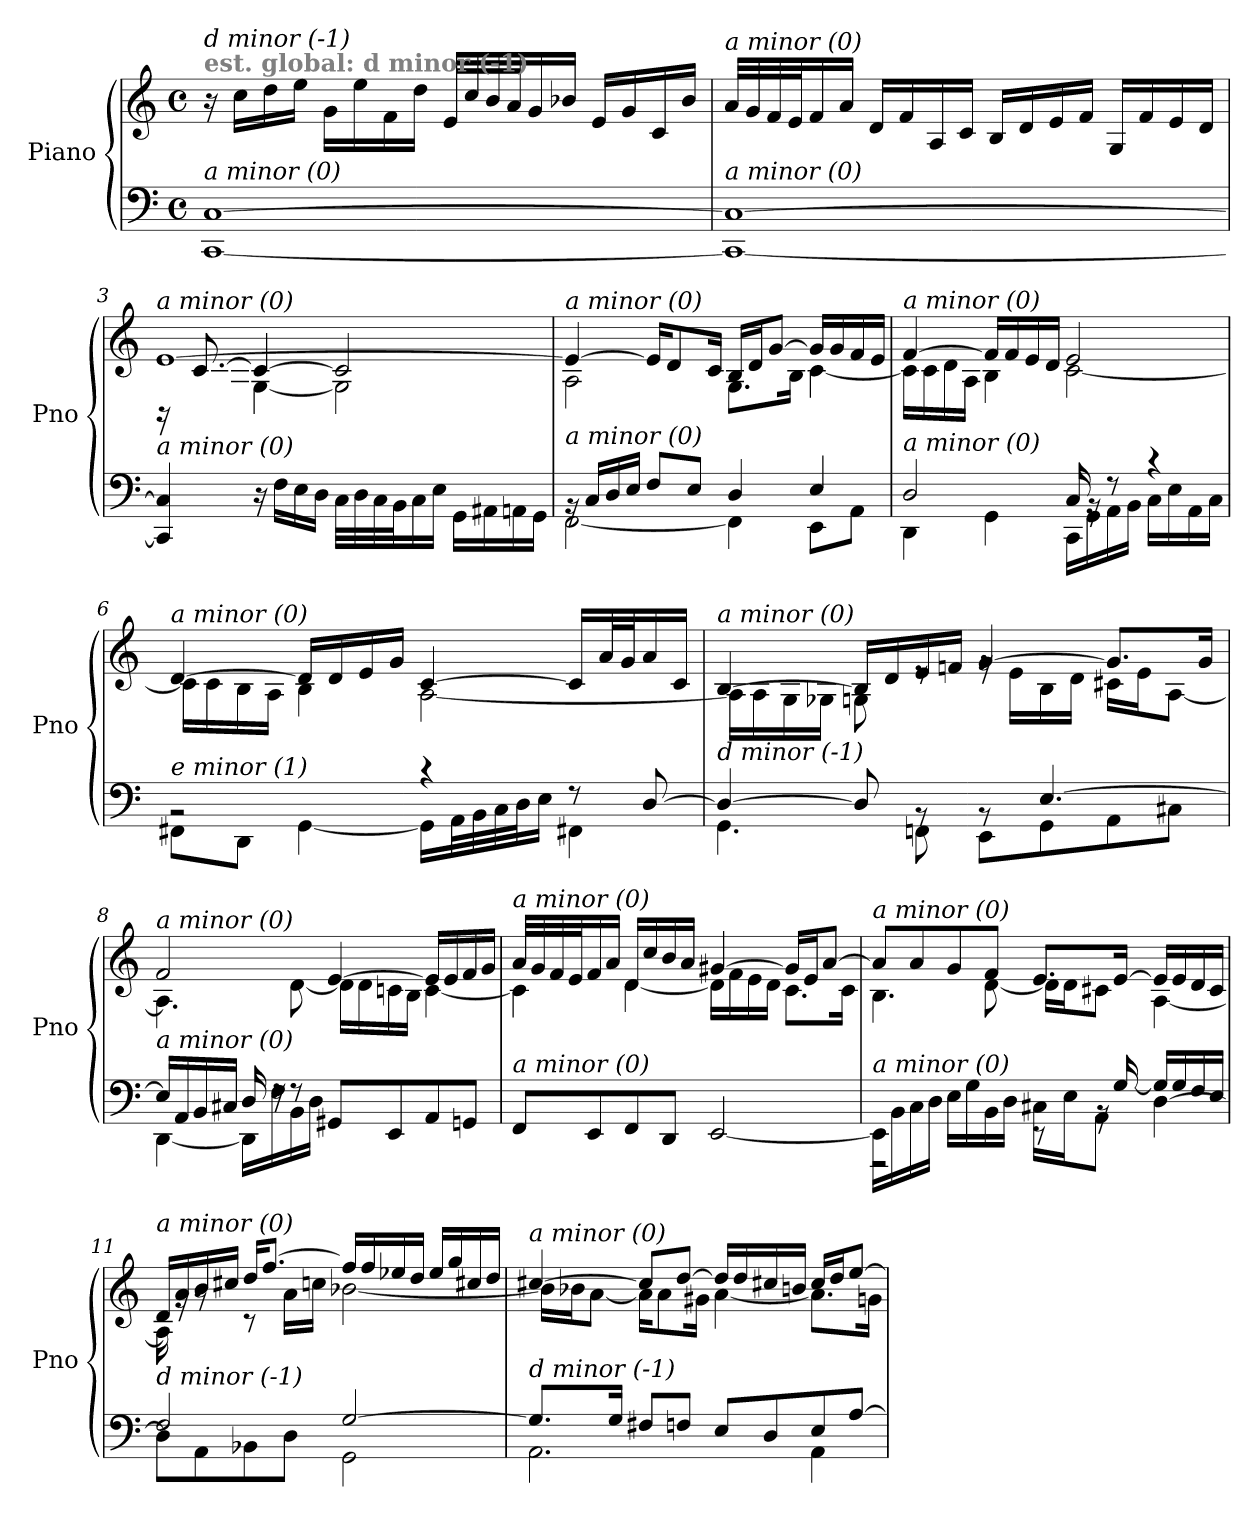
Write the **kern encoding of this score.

**kern	**kern
*part1	*part1
*staff2	*staff1
*I"Piano	*
*I'Pno	*
*clefF4	*clefG2
*k[]	*k[]
*M4/4	*M4/4
*met(c)	*met(c)
=1	=1
!	!LO:TX:a:B:color=#808080:t=est. global&colon; d minor (-1)
!	!LO:TX:i:t=d minor (-1)
!LO:TX:i:t=a minor (0)	!
[1CC [1C	16r
.	16cc\LL
.	16dd\
.	16ee\JJ
.	16g\LL
.	16ee\
.	16f\
.	16dd\JJ
.	32e/LLL
.	32cc/
.	32b/
.	32a/J
.	16g/
.	16b-X/JJ
.	16e/LL
.	16g/
.	16c/
.	16b-/JJ
=2	=2
!	!LO:TX:i:t=a minor (0)
!LO:TX:i:t=a minor (0)	!
1CC_ 1C_	32a/LLL
.	32g/
.	32f/
.	32e/J
.	16f/
.	16a/JJ
.	16d/LL
.	16f/
.	16A/
.	16c/JJ
.	16B/LL
.	16d/
.	16e/
.	16f/JJ
.	16G/LL
.	16f/
.	16e/
.	16d/JJ
!!LO:LB:g=z
=3	=3
*^	*^
*	*	*	*^
!	!	!LO:TX:i:t=a minor (0)	!	!
!LO:TX:i:t=a minor (0)	!	!	!	!
16ryy	4CC/] 4C/]	[1e	16ryy	16rBB
2...ryy	.	.	16c\LLyy	[8.c/
.	.	.	16B\	.
.	.	.	16A\JJ	.
.	16r	.	[4G\	4c/_
.	16F\LL	.	.	.
.	16E\	.	.	.
.	16D\JJ	.	.	.
.	32C\LLL	.	2G\]	2c/]
.	32D\	.	.	.
.	32C\	.	.	.
.	32BB\J	.	.	.
.	16C\	.	.	.
.	16E\JJ	.	.	.
.	16GG\LL	.	.	.
.	16AA#Xi\	.	.	.
.	16AA\	.	.	.
.	16GG\JJ	.	.	.
*	*	*	*v	*v
=4	=4	=4	=4
!	!	!LO:TX:i:t=a minor (0)	!
!LO:TX:i:t=a minor (0)	!	!	!
16rBB	[2FF\	4e/_	2A\
16C/LL	.	.	.
16D/	.	.	.
16E/JJ	.	.	.
8F/L	.	16e/KL]	.
.	.	8d/	.
8E/J	.	.	.
.	.	16c/Jk	.
4D/	4FF\]	16B/LL	8.G\L
.	.	16d/J	.
.	.	[8g/J	.
.	.	.	16B\Jk
4E/	8EE\L	16g/LL]	[4c\
.	.	16g/	.
.	8AA\J	16f/	.
.	.	16e/JJ	.
=5	=5	=5	=5
!	!	!LO:TX:i:t=a minor (0)	!
!LO:TX:i:t=a minor (0)	!	!	!
2D/	4DD\	[4f/	16c\LL]
.	.	.	16c\
.	.	.	16d\
.	.	.	16A\JJ
.	4GG\	16f/LL]	4B\
.	.	16f/	.
.	.	16e/	.
.	.	16d/JJ	.
16C/	16CC\LL	2e/	[2c\
16rBB	16GG\	.	.
8r	16AA\	.	.
.	16BB\JJ	.	.
4r	16C\LL	.	.
.	16E\	.	.
.	16AA\	.	.
.	16C\JJ	.	.
!!LO:LB:g=z	!!
=6	=6	=6	=6
!	!	!LO:TX:i:t=a minor (0)	!
!LO:TX:i:t=e minor (1)	!	!	!
2rBB	8FF#X\L	[4d/	16c\LL]
.	.	.	16c\
.	8DD\J	.	16B\
.	.	.	16A\JJ
.	[4GG\	16d/LL]	4B\
.	.	16d/	.
.	.	16e/	.
.	.	16g/JJ	.
4r	16GG\LL]	[4c/	[2A\
.	32AA\L	.	.
.	32BB\	.	.
.	32C\	.	.
.	32D\J	.	.
.	16E\JJ	.	.
8r	4FF#X\	16c/LL]	.
.	.	32a/L	.
.	.	32g/J	.
[8D/	.	16a/	.
.	.	16c/JJ	.
=7	=7	=7	=7
!	!	!LO:TX:i:t=a minor (0)	!
!LO:TX:i:t=d minor (-1)	!	!	!
4D/_	4.GG\	[4B/	16A\LL]
.	.	.	16A\
.	.	.	16G\
.	.	.	16G-Xi\JJ
8D/]	.	16B/LL]	8G\
.	.	16d/	.
8rBB	8FFn\	16e/	8re
.	.	16fn/JJ	.
8rBB	8EE\L	[4g/	16rg
.	.	.	16e\LL
[4.E/	8GG\	.	16B\
.	.	.	16d\JJ
.	8AA\	8.g/L]	16c#X\LL
.	.	.	16e\J
.	8C#X\J	.	[8A\J
.	.	16g/Jk	.
!!LO:LB:g=z
=8	=8	=8	=8
*	*	*	*^
!	!	!LO:TX:i:t=a minor (0)	!	!
!LO:TX:i:t=a minor (0)	!	!	!	!
16E/LL]	[4DD\	2f/	4.A\]	2ryy
16AA/	.	.	.	.
16BB/	.	.	.	.
16C#X/JJ	.	.	.	.
16D/	16DD\LL]	.	.	.
16rF	16F\	.	.	.
8rF	16BB\	.	[8d\	.
.	16D\JJ	.	.	.
8GG#X/L	2ryy	[4e/	16d\LL]	2ryy
.	.	.	16d\	.
8EE/	.	.	16cn\	.
.	.	.	16B\JJ	.
8AA/	.	16e/LL]	[4c\	.
.	.	16e/	.	.
8GGn/J	.	16f/	.	.
.	.	16g/JJ	.	.
*v	*v	*	*	*
*	*	*v	*v
=9	=9	=9
!	!LO:TX:i:t=a minor (0)	!
!LO:TX:i:t=a minor (0)	!	!
8FF/L	32a/LLL	4c\]
.	32g/	.
.	32f/	.
.	32e/J	.
8EE/	16f/	.
.	16a/JJ	.
8FF/	16d/LL	[4d\
.	16cc/	.
8DD/J	16b/	.
.	16a/JJ	.
[2EE/	[4g#X/	16d\LL]
.	.	16f\
.	.	16e\
.	.	16d\JJ
.	16g#/LL]	8.c\L
.	16e/J	.
.	[8a/J	.
.	.	16c\Jk
!!LO:LB:g=z	!!
=10	=10	=10
*^	*	*
!	!	!LO:TX:i:t=a minor (0)	!
!LO:TX:i:t=a minor (0)	!	!	!
16EE\LL]	2r	8a/L]	4.B\
16BB\	.	.	.
16C\	.	8a/	.
16D\JJ	.	.	.
16E\LL	.	8g/	.
16G\	.	.	.
16BB\	.	8f/J	[8d\
16D\JJ	.	.	.
16C#X\LL	8r	8.e/L	16d\LL]
16E\J	.	.	16d\J
8AA\J	16rBB	.	8c#X\J
.	[16G/	[16e/Jk	.
[4D\	16G/LL]	16e/LL]	[4A\
.	16G/	16e/	.
.	16F/	16d/	.
.	16E/JJ	16c#/JJ	.
=11	=11	=11	=11
!	!	!LO:TX:i:t=a minor (0)	!
!LO:TX:i:t=d minor (-1)	!	!	!
8D\L]	2F/	16d/LL	16A\]
.	.	16a/	16rg
8AA\	.	16b/	8rg
.	.	16cc#Xj/JJ	.
8BB-X\	.	16dd/KL	8r
.	.	[8.ff/J	.
8D\J	.	.	16a\LL
.	.	.	16ccn\JJ
[2G/	2GG\	16ff/LL]	[2b-X\
.	.	16ff/	.
.	.	16ee-X/	.
.	.	16dd/JJ	.
.	.	16ee-/LL	.
.	.	16gg/	.
.	.	16cc#X/	.
.	.	16dd/JJ	.
!!LO:PB:g=z	!!
=12	=12	=12	=12
!	!	!LO:TX:i:t=a minor (0)	!
!LO:TX:i:t=d minor (-1)	!	!	!
8.G/L]	2.AA\	[4cc#X/	16b-\LL]
.	.	.	16b-X\J
.	.	.	[8a\J
16G/Jk	.	.	.
8F#X/L	.	8cc#/L]	16a\KL]
.	.	.	8a\
8Fn/J	.	[8dd/J	.
.	.	.	16g#X\Jk
8E/L	.	16dd/LL]	[4a\
.	.	16dd/	.
8D/	.	16cc#X/	.
.	.	16bn/JJ	.
8E/	4AA\	16cc#/LL	8.a\L]
.	.	16dd/J	.
[8A/J	.	[8ee/J	.
.	.	.	16gn\Jk
*v	*v	*	*
*	*v	*v
=	=
*-	*-
